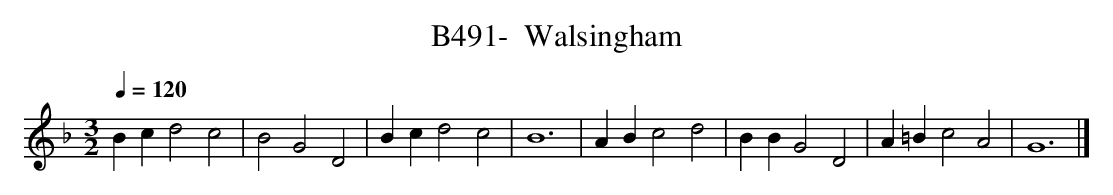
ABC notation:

X:1
T:B491-  Walsingham
Q:1/4=120
L:1/2
M:3/2
K:G dorian
B/c/dc|BGD|B/c/dc|B3|A/B/cd|B/B/GD|A/=B/cA|G3|]
